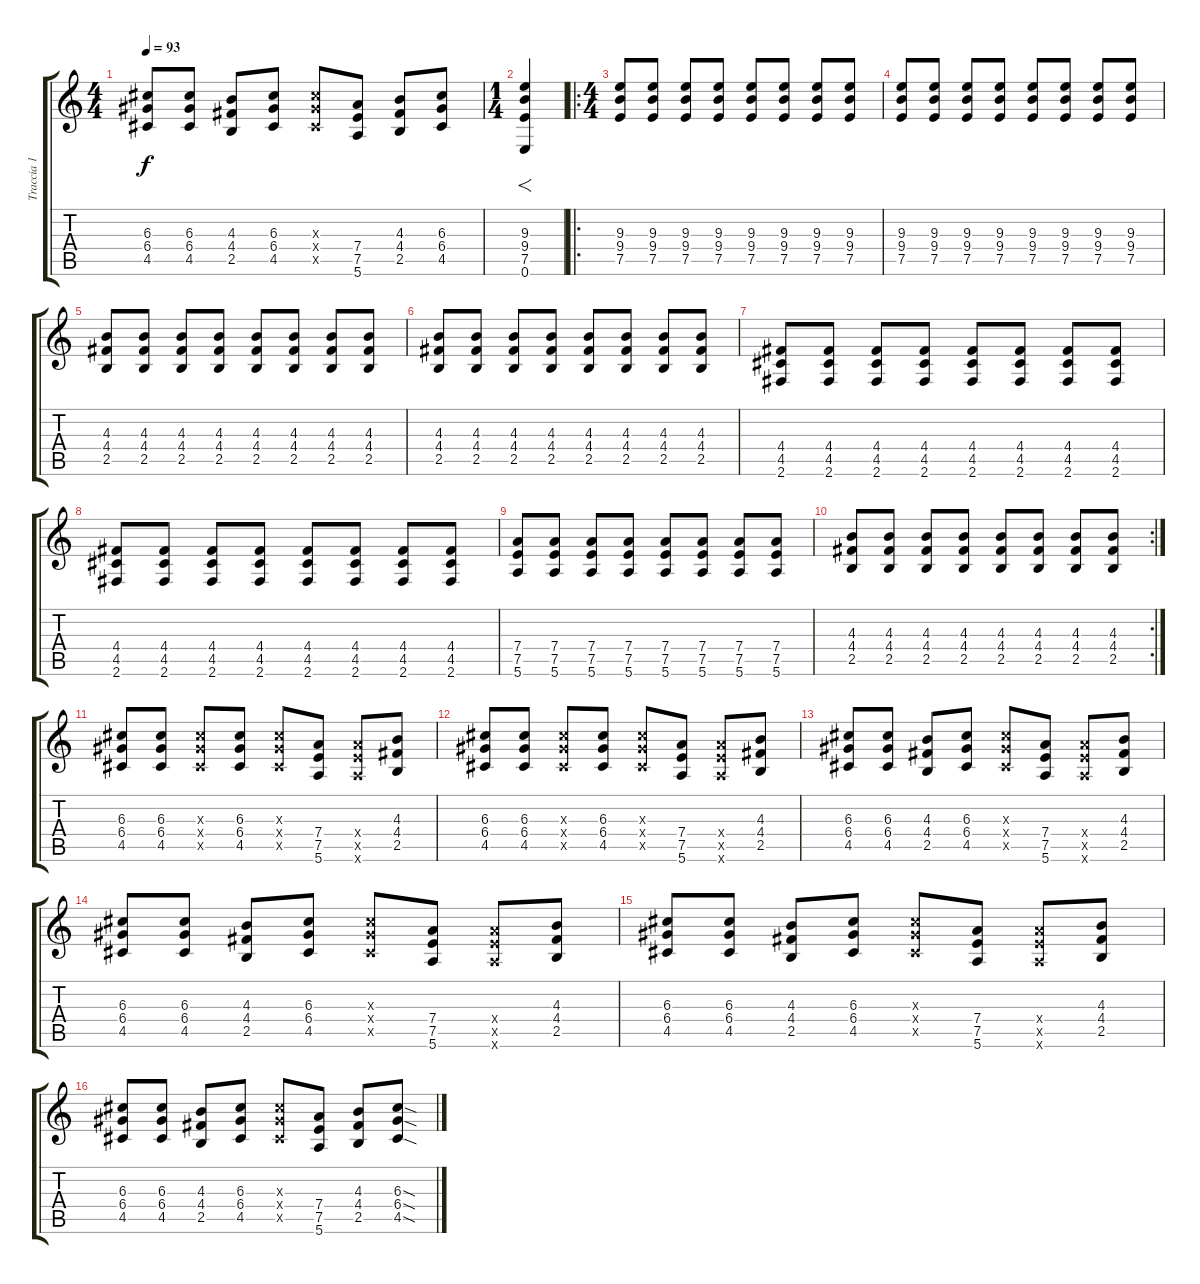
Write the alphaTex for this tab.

\track ("Traccia 1" "Traccia 1") {instrument electricguitarjazz}
\staff {score tabs}
\tuning (E4 B3 G3 D3 A2 E2) {hide}
\ts (4 4)
\tempo 93
\clef g2
\ks c
(6.3 6.4 4.5).8{dy f} (6.3 6.4 4.5).8 (4.3 4.4 2.5).8 (6.3 6.4 4.5).8 (6.3{x} 6.4{x} 4.5{x}).8 (7.4 7.5 5.6).8 (4.3 4.4 2.5).8 (6.3 6.4 4.5).8 |
\ts (1 4)
(9.3 9.4 7.5 0.6).4{f} |
\ro
\ts (4 4)
(9.3 9.4 7.5).8{instrument distortionguitar} (9.3 9.4 7.5).8 (9.3 9.4 7.5).8 (9.3 9.4 7.5).8 (9.3 9.4 7.5).8 (9.3 9.4 7.5).8 (9.3 9.4 7.5).8 (9.3 9.4 7.5).8 |
(9.3 9.4 7.5).8 (9.3 9.4 7.5).8 (9.3 9.4 7.5).8 (9.3 9.4 7.5).8 (9.3 9.4 7.5).8 (9.3 9.4 7.5).8 (9.3 9.4 7.5).8 (9.3 9.4 7.5).8 |
(4.3 4.4 2.5).8 (4.3 4.4 2.5).8 (4.3 4.4 2.5).8 (4.3 4.4 2.5).8 (4.3 4.4 2.5).8 (4.3 4.4 2.5).8 (4.3 4.4 2.5).8 (4.3 4.4 2.5).8 |
(4.3 4.4 2.5).8 (4.3 4.4 2.5).8 (4.3 4.4 2.5).8 (4.3 4.4 2.5).8 (4.3 4.4 2.5).8 (4.3 4.4 2.5).8 (4.3 4.4 2.5).8 (4.3 4.4 2.5).8 |
(4.4 4.5 2.6).8 (4.4 4.5 2.6).8 (4.4 4.5 2.6).8 (4.4 4.5 2.6).8 (4.4 4.5 2.6).8 (4.4 4.5 2.6).8 (4.4 4.5 2.6).8 (4.4 4.5 2.6).8 |
(4.4 4.5 2.6).8 (4.4 4.5 2.6).8 (4.4 4.5 2.6).8 (4.4 4.5 2.6).8 (4.4 4.5 2.6).8 (4.4 4.5 2.6).8 (4.4 4.5 2.6).8 (4.4 4.5 2.6).8 |
(7.4 7.5 5.6).8 (7.4 7.5 5.6).8 (7.4 7.5 5.6).8 (7.4 7.5 5.6).8 (7.4 7.5 5.6).8 (7.4 7.5 5.6).8 (7.4 7.5 5.6).8 (7.4 7.5 5.6).8 |
\rc 2
(4.3 4.4 2.5).8 (4.3 4.4 2.5).8 (4.3 4.4 2.5).8 (4.3 4.4 2.5).8 (4.3 4.4 2.5).8 (4.3 4.4 2.5).8 (4.3 4.4 2.5).8 (4.3 4.4 2.5).8 |
(6.3 6.4 4.5).8 (6.3 6.4 4.5).8 (6.3{x} 6.4{x} 4.5{x}).8 (6.3 6.4 4.5).8 (6.3{x} 6.4{x} 4.5{x}).8 (7.4 7.5 5.6).8 (7.4{x} 7.5{x} 5.6{x}).8 (4.3 4.4 2.5).8 |
(6.3 6.4 4.5).8 (6.3 6.4 4.5).8 (6.3{x} 6.4{x} 4.5{x}).8 (6.3 6.4 4.5).8 (6.3{x} 6.4{x} 4.5{x}).8 (7.4 7.5 5.6).8 (7.4{x} 7.5{x} 5.6{x}).8 (4.3 4.4 2.5).8 |
(6.3 6.4 4.5).8 (6.3 6.4 4.5).8 (4.3 4.4 2.5).8 (6.3 6.4 4.5).8 (6.3{x} 6.4{x} 4.5{x}).8 (7.4 7.5 5.6).8 (7.4{x} 7.5{x} 5.6{x}).8 (4.3 4.4 2.5).8 |
(6.3 6.4 4.5).8 (6.3 6.4 4.5).8 (4.3 4.4 2.5).8 (6.3 6.4 4.5).8 (6.3{x} 6.4{x} 4.5{x}).8 (7.4 7.5 5.6).8 (7.4{x} 7.5{x} 5.6{x}).8 (4.3 4.4 2.5).8 |
(6.3 6.4 4.5).8 (6.3 6.4 4.5).8 (4.3 4.4 2.5).8 (6.3 6.4 4.5).8 (6.3{x} 6.4{x} 4.5{x}).8 (7.4 7.5 5.6).8 (7.4{x} 7.5{x} 5.6{x}).8 (4.3 4.4 2.5).8 |
(6.3 6.4 4.5).8 (6.3 6.4 4.5).8 (4.3 4.4 2.5).8 (6.3 6.4 4.5).8 (6.3{x} 6.4{x} 4.5{x}).8 (7.4 7.5 5.6).8 (4.3 4.4 2.5).8 (6.3{sod} 6.4{sod} 4.5{sod}).8
